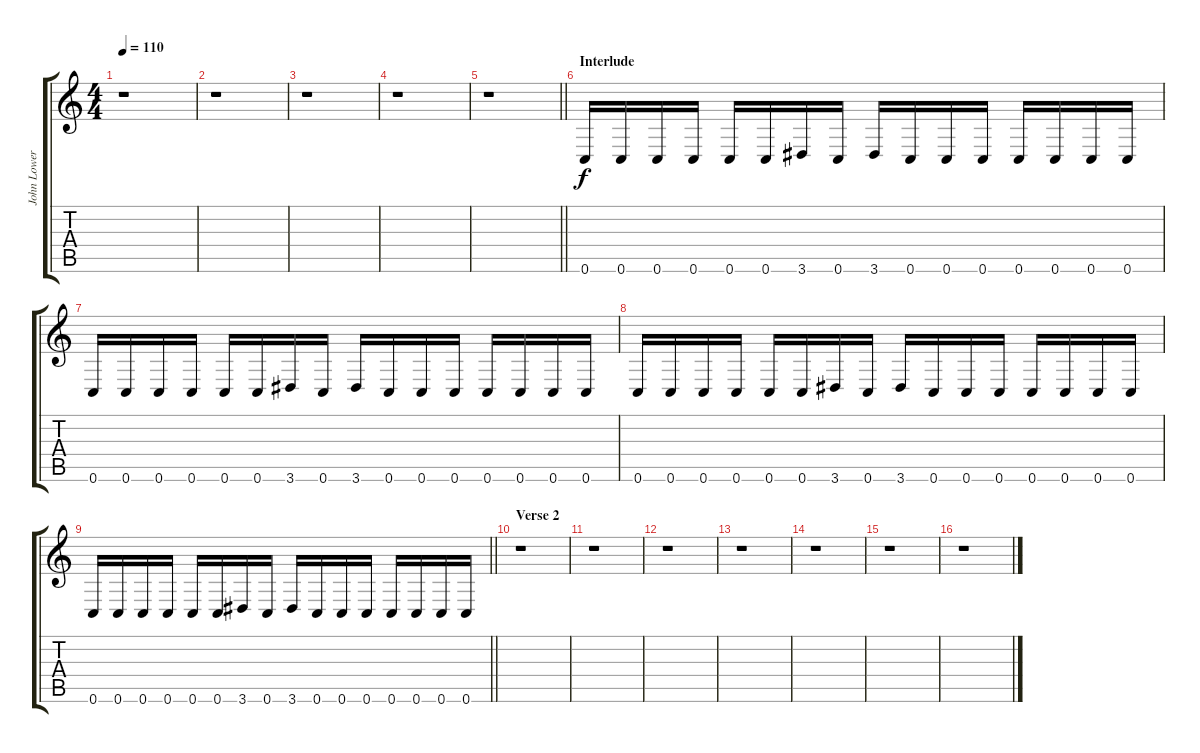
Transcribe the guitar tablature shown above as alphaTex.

\track ("John Lowery" "John Lower") {instrument distortionguitar}
\staff {score tabs}
\tuning (D4 A3 F3 C3 G2 C2) {hide}
\ts (4 4)
\tempo 110
\clef g2
\ks c
r.1{dy f} |
r.1 |
r.1 |
r.1 |
\barLineRight lightlight
r.1 |
\section ("" "Interlude")
0.6.16 0.6.16 0.6.16 0.6.16 0.6.16 0.6.16 3.6.16 0.6.16 3.6.16 0.6.16 0.6.16 0.6.16 0.6.16 0.6.16 0.6.16 0.6.16 |
0.6.16 0.6.16 0.6.16 0.6.16 0.6.16 0.6.16 3.6.16 0.6.16 3.6.16 0.6.16 0.6.16 0.6.16 0.6.16 0.6.16 0.6.16 0.6.16 |
0.6.16 0.6.16 0.6.16 0.6.16 0.6.16 0.6.16 3.6.16 0.6.16 3.6.16 0.6.16 0.6.16 0.6.16 0.6.16 0.6.16 0.6.16 0.6.16 |
\barLineRight lightlight
0.6.16 0.6.16 0.6.16 0.6.16 0.6.16 0.6.16 3.6.16 0.6.16 3.6.16 0.6.16 0.6.16 0.6.16 0.6.16 0.6.16 0.6.16 0.6.16 |
\section ("" "Verse 2")
r.1 |
r.1 |
r.1 |
r.1 |
r.1 |
r.1 |
r.1
